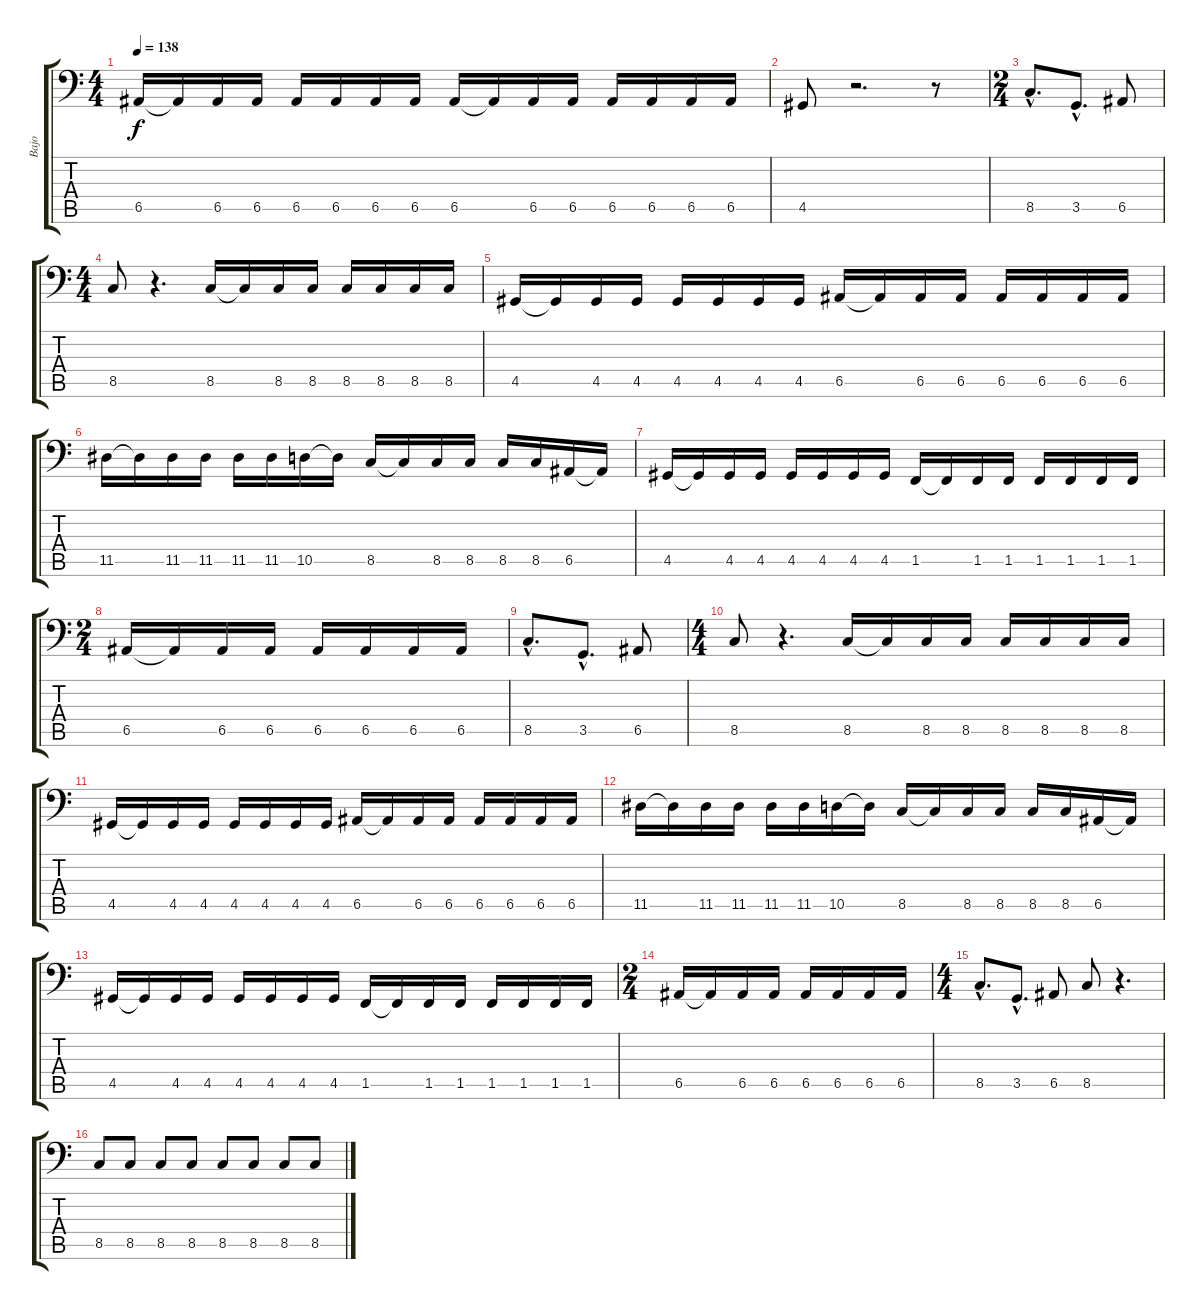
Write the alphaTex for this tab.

\track ("Bajo" "Bajo") {instrument electricbassfinger}
\staff {score tabs}
\tuning (C3 G2 D2 A1 E1 B0) {hide}
\ts (4 4)
\tempo 138
\clef f4
\ks c
6.5.16{dy f} 6.5{t}.16 6.5.16 6.5.16 6.5.16 6.5.16 6.5.16 6.5.16 6.5.16 6.5{t}.16 6.5.16 6.5.16 6.5.16 6.5.16 6.5.16 6.5.16 |
4.5.8 r.2{d} r.8 |
\ts (2 4)
8.5{hac}.8{d} 3.5{hac}.8{d} 6.5.8 |
\ts (4 4)
8.5.8 r.4{d} 8.5.16 8.5{t}.16 8.5.16 8.5.16 8.5.16 8.5.16 8.5.16 8.5.16 |
4.5.16 4.5{t}.16 4.5.16 4.5.16 4.5.16 4.5.16 4.5.16 4.5.16 6.5.16 6.5{t}.16 6.5.16 6.5.16 6.5.16 6.5.16 6.5.16 6.5.16 |
11.5.16 11.5{t}.16 11.5.16 11.5.16 11.5.16 11.5.16 10.5.16 10.5{t}.16 8.5.16 8.5{t}.16 8.5.16 8.5.16 8.5.16 8.5.16 6.5.16 6.5{t}.16 |
4.5.16 4.5{t}.16 4.5.16 4.5.16 4.5.16 4.5.16 4.5.16 4.5.16 1.5.16 1.5{t}.16 1.5.16 1.5.16 1.5.16 1.5.16 1.5.16 1.5.16 |
\ts (2 4)
6.5.16 6.5{t}.16 6.5.16 6.5.16 6.5.16 6.5.16 6.5.16 6.5.16 |
8.5{hac}.8{d} 3.5{hac}.8{d} 6.5.8 |
\ts (4 4)
8.5.8 r.4{d} 8.5.16 8.5{t}.16 8.5.16 8.5.16 8.5.16 8.5.16 8.5.16 8.5.16 |
4.5.16 4.5{t}.16 4.5.16 4.5.16 4.5.16 4.5.16 4.5.16 4.5.16 6.5.16 6.5{t}.16 6.5.16 6.5.16 6.5.16 6.5.16 6.5.16 6.5.16 |
11.5.16 11.5{t}.16 11.5.16 11.5.16 11.5.16 11.5.16 10.5.16 10.5{t}.16 8.5.16 8.5{t}.16 8.5.16 8.5.16 8.5.16 8.5.16 6.5.16 6.5{t}.16 |
4.5.16 4.5{t}.16 4.5.16 4.5.16 4.5.16 4.5.16 4.5.16 4.5.16 1.5.16 1.5{t}.16 1.5.16 1.5.16 1.5.16 1.5.16 1.5.16 1.5.16 |
\ts (2 4)
6.5.16 6.5{t}.16 6.5.16 6.5.16 6.5.16 6.5.16 6.5.16 6.5.16 |
\ts (4 4)
8.5{hac}.8{d} 3.5{hac}.8{d} 6.5.8 8.5.8 r.4{d} |
8.5.8 8.5.8 8.5.8 8.5.8 8.5.8 8.5.8 8.5.8 8.5.8
